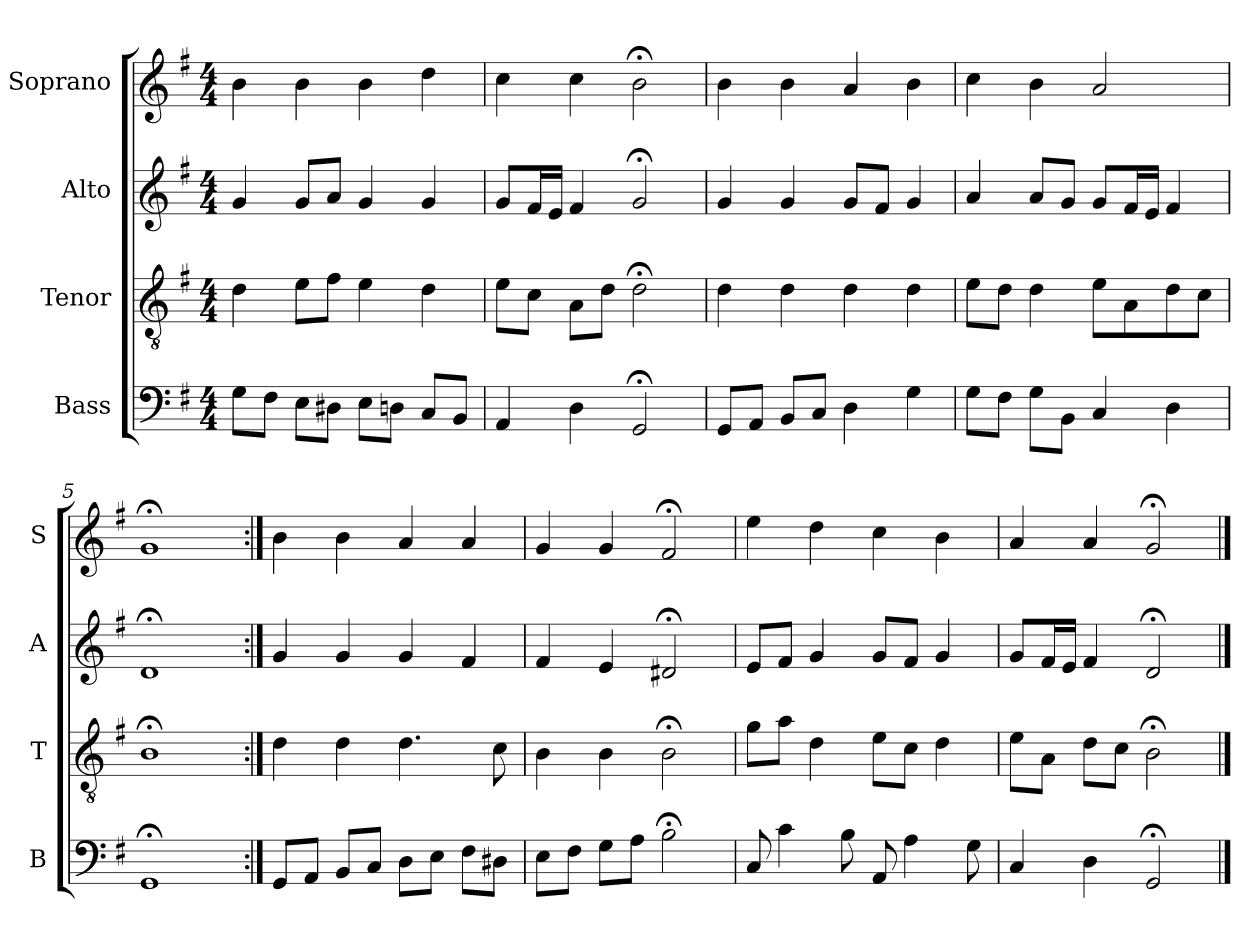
**kern	**kern	**kern	**kern
*part4	*part3	*part2	*part1
*staff4	*staff3	*staff2	*staff1
*I"Bass	*I"Tenor	*I"Alto	*I"Soprano
*I'B	*I'T	*I'A	*I'S
*clefF4	*clefGv2	*clefG2	*clefG2
*k[f#]	*k[f#]	*k[f#]	*k[f#]
*M4/4	*M4/4	*M4/4	*M4/4
=1	=1	=1	=1
8G\L	4d\	4g/	4b\
8F#\J	.	.	.
8E\L	8e\L	8g/L	4b\
8D#X\J	8f#\J	8a/J	.
8E\L	4e\	4g/	4b\
8Dn\J	.	.	.
8C/L	4d\	4g/	4dd\
8BB/J	.	.	.
=2	=2	=2	=2
4AA/	8e\L	8g/L	4cc\
.	8c\J	16f#/L	.
.	.	16e/JJ	.
4D\	8A\L	4f#/	4cc\
.	8d\J	.	.
2GG;</	2d;<\	2g;</	2b;<\
=3	=3	=3	=3
8GG/L	4d\	4g/	4b\
8AA/J	.	.	.
8BB/L	4d\	4g/	4b\
8C/J	.	.	.
4D\	4d\	8g/L	4a/
.	.	8f#/J	.
4G\	4d\	4g/	4b\
=4	=4	=4	=4
8G\L	8e\L	4a/	4cc\
8F#\J	8d\J	.	.
8G\L	4d\	8a/L	4b\
8BB\J	.	8g/J	.
4C/	8e\L	8g/L	2a/
.	8A\	16f#/L	.
.	.	16e/JJ	.
4D\	8d\	4f#/	.
.	8c\J	.	.
=5	=5	=5	=5
1GG;</	1B;<\	1d;</	1g;</
=6:|!	=6:|!	=6:|!	=6:|!
8GG/L	4d\	4g/	4b\
8AA/J	.	.	.
8BB/L	4d\	4g/	4b\
8C/J	.	.	.
8D\L	4.d\	4g/	4a/
8E\J	.	.	.
8F#\L	.	4f#/	4a/
8D#X\J	8c\	.	.
=7	=7	=7	=7
8E\L	4B\	4f#/	4g/
8F#\J	.	.	.
8G\L	4B\	4e/	4g/
8A\J	.	.	.
2B;<\	2B;<\	2d#X;</	2f#;</
=8	=8	=8	=8
8C/	8g\L	8e/L	4ee\
4c\	8a\J	8f#/J	.
.	4d\	4g/	4dd\
8B\	.	.	.
8AA/	8e\L	8g/L	4cc\
4A\	8c\J	8f#/J	.
.	4d\	4g/	4b\
8G\	.	.	.
=9	=9	=9	=9
4C/	8e\L	8g/L	4a/
.	8A\J	16f#/L	.
.	.	16e/JJ	.
4D\	8d\L	4f#/	4a/
.	8c\J	.	.
2GG;</	2B;<\	2d;</	2g;</
==	==	==	==
*-	*-	*-	*-
